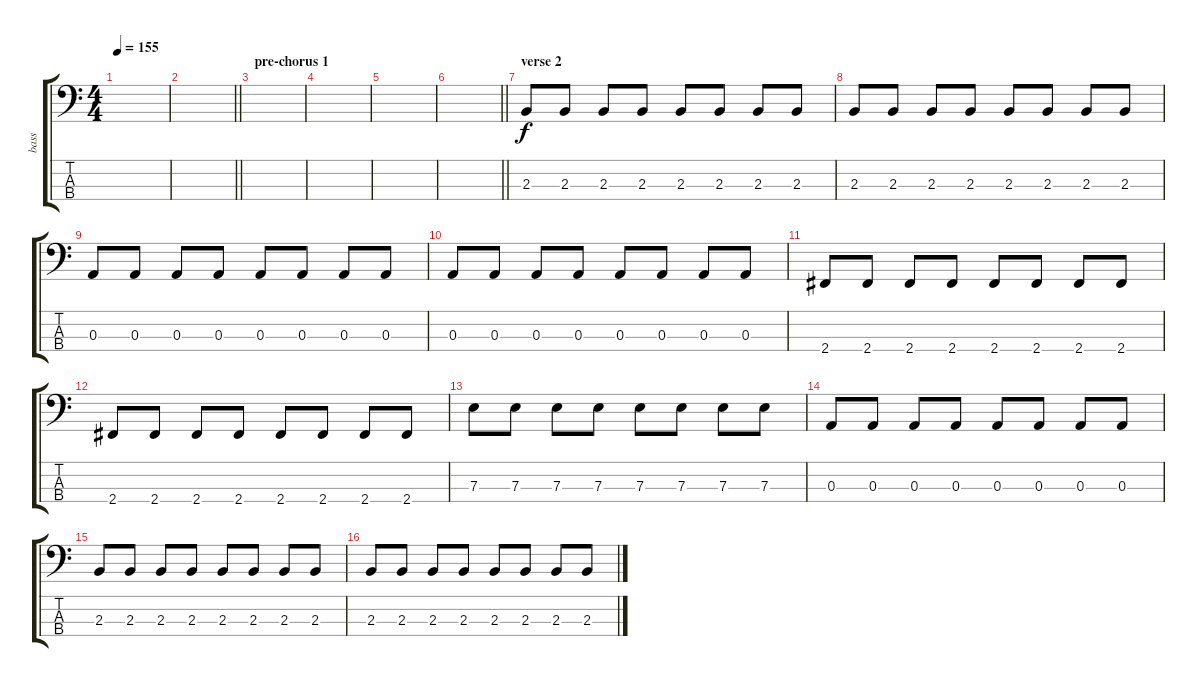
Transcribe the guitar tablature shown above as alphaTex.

\track ("bass" "bass") {instrument electricbassfinger}
\staff {score tabs}
\tuning (G2 D2 A1 E1) {hide}
\ts (4 4)
\tempo 155
\clef f4
\ks c
|
\barLineRight lightlight
|
\section ("" "pre-chorus 1")
|
|
|
\barLineRight lightlight
|
\section ("" "verse 2")
2.3.8 2.3.8 2.3.8 2.3.8 2.3.8 2.3.8 2.3.8 2.3.8 |
2.3.8 2.3.8 2.3.8 2.3.8 2.3.8 2.3.8 2.3.8 2.3.8 |
0.3.8 0.3.8 0.3.8 0.3.8 0.3.8 0.3.8 0.3.8 0.3.8 |
0.3.8 0.3.8 0.3.8 0.3.8 0.3.8 0.3.8 0.3.8 0.3.8 |
2.4.8 2.4.8 2.4.8 2.4.8 2.4.8 2.4.8 2.4.8 2.4.8 |
2.4.8 2.4.8 2.4.8 2.4.8 2.4.8 2.4.8 2.4.8 2.4.8 |
7.3.8 7.3.8 7.3.8 7.3.8 7.3.8 7.3.8 7.3.8 7.3.8 |
0.3.8 0.3.8 0.3.8 0.3.8 0.3.8 0.3.8 0.3.8 0.3.8 |
2.3.8 2.3.8 2.3.8 2.3.8 2.3.8 2.3.8 2.3.8 2.3.8 |
2.3.8 2.3.8 2.3.8 2.3.8 2.3.8 2.3.8 2.3.8 2.3.8
